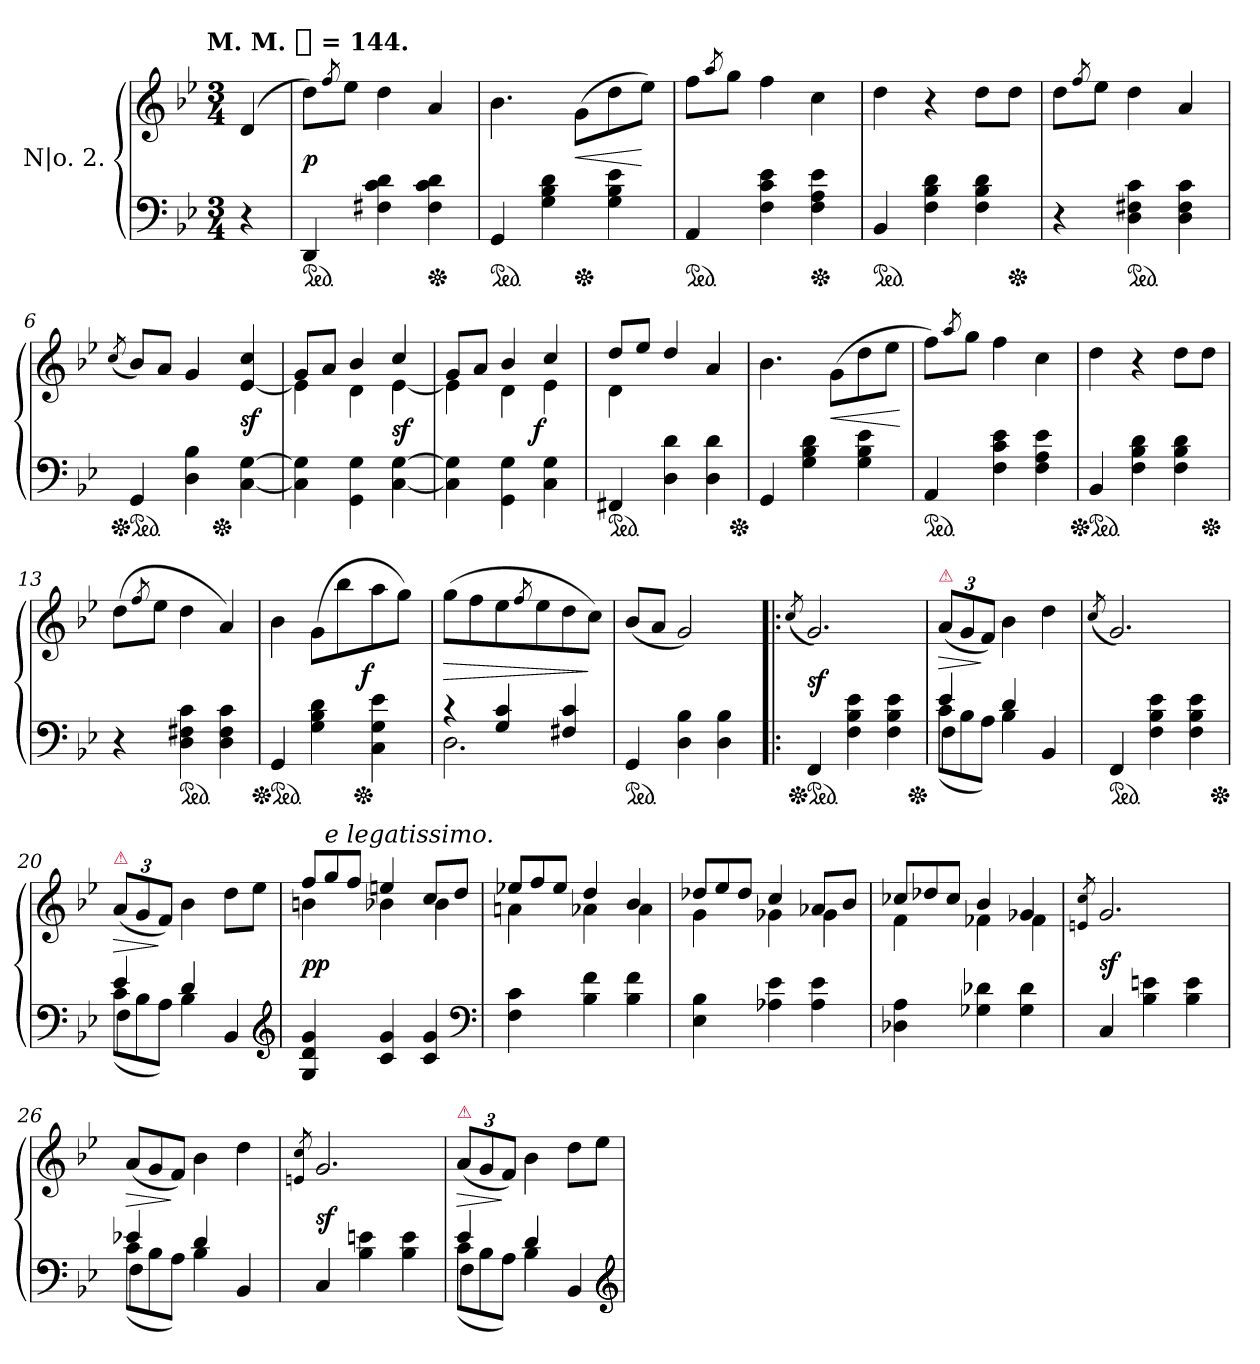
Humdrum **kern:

**kern	**kern	**dynam
*part1	*part1	*part1
*staff2	*staff1	*staff1/2
*I"N|o. 2.	*	*
*clefF4	*clefG2	*
*k[b-e-]	*k[b-e-]	*
!!LO:TX:omd:t=M. M. [quarter] = 144.
*M3/4	*M3/4	*
*MM144	*MM144	*
=	=	=
4r	(>4d	.
=1	=1	=1
*ped	*	*
4DD	8ddL)	p
.	8qff/	.
.	8ee-J	.
4F#X 4c 4d	4dd	.
*Xped	*	*
4F# 4c 4d	4a/	.
=2	=2	=2
*ped	*	*
4GG	4.b-	.
4G 4B- 4d	.	.
*Xped	*	*
.	(>8gL	<
4G 4B- 4e-	8dd	.
.	8ee-J)	[
=3	=3	=3
*ped	*	*
4AA	8ffL	.
.	8qaa/	.
.	8ggJ	.
4F 4c 4e-	4ff	.
*Xped	*	*
4F 4A 4e-	4cc	.
=4	=4	=4
*ped	*	*
4BB-	4dd	.
4F 4B- 4d	4r	.
4F 4B- 4d	8ddL	.
*Xped	*	*
.	8ddJ	.
=5	=5	=5
4r	8ddL	.
.	8qff/	.
.	8ee-J	.
*ped	*	*
4D 4F#X 4c	4dd	.
4D 4F# 4c	4a/	.
=6	=6	=6
.	(<8qcc/	.
*	*^	*
*Xped	*	*	*
*ped	*	*	*
4GG	8b-L)	4.ryy	.
.	8aJ	.	.
4D 4B-	4g	.	.
*Xped	*	*	*
.	.	4.ryy	.
[4C [4G	[4e- 4cc	.	sf
=7	=7	=7	=7
4C] 4G]	8gL	4e-]	.
.	8aJ	.	.
4GG\ 4G\	4b-	4d	.
[4C [4G	4cc	[4e-	sf
=8	=8	=8	=8
4C] 4G]	8gL	4e-]	.
.	8aJ	.	.
4GG\ 4G\	4b-	4d	.
!	!	!	!LO:DY:rj
4C 4G	4cc	4e-	f
=9	=9	=9	=9
*ped	*	*	*
4FF#X	8ddL	4d	.
.	8ee-J	.	.
4D 4d	4dd/	4rcyy	.
4D 4d	4a/	4rcyy	.
*Xped	*	*	*
*	*v	*v	*
=10	=10	=10
4GG	4.b-	.
4G 4B- 4d	.	.
.	(>8gL	<
4G 4B- 4e-	8dd	.
.	8ee-J	.
.	.	[
=11	=11	=11
*ped	*	*
4AA	8ffL)	.
.	8qaa/	.
.	8ggJ	.
4F 4c 4e-	4ff	.
4F 4A 4e-	4cc	.
=12	=12	=12
*Xped	*	*
*ped	*	*
4BB-	4dd	.
4F 4B- 4d	4r	.
4F 4B- 4d	8ddL	.
*Xped	*	*
.	8ddJ	.
=13	=13	=13
4r	(>8ddL	.
.	8qff/	.
.	8ee-J	.
*ped	*	*
4D 4F#X 4c	4dd	.
4D 4F# 4c	4a/)	.
=14	=14	=14
*	*^	*
*Xped	*	*	*
*ped	*	*	*
4GG	4b-	4..ryy	.
4G 4B- 4d	(>8gL	.	.
.	8bb-	.	.
*Xped	*	*	*
.	.	4ryy	.
!	!	!	!LO:DY:rj
4C 4G 4e-	8aa	.	f
.	8ggJ)	.	.
.	.	16ryy	.
*	*v	*v	*
=15	=15	=15
*^	*	*
4rc	2.D	(>8ggL	>
.	.	8ff	.
4G 4c	.	8ee-	.
.	.	8qff/	.
.	.	8ee-	.
4F#X 4c	.	8dd	.
.	.	8ccJ)	]
*v	*v	*	*
=16	=16	=16
*ped	*	*
4GG	(<8b-L	.
.	8aJ	.
4D 4B-	2g)	.
4D 4B-	.	.
=17!|:	=17!|:	=17!|:
.	(<8qcc/	.
*Xped	*	*
*ped	*	*
4FF	2.g)	sf
4F 4B- 4e-	.	.
4F 4B- 4e-	.	.
*Xped	*	*
=18	=18	=18
*^	*	*
*	*Xtuplet	*	*
*	*^	*	*
!	!	!	!LO:TX:a:color=crimson:t=⚠	!
4e-	(>12cL	4F\	(<12aL	>
.	12B-	.	12g	.
.	12AJ)	.	12fJ)	]
4d	4B-\	2ryy	4b-	.
4BB-	4ryy	.	4dd	.
*v	*v	*v	*	*
=19	=19	=19
.	(<8qcc/	.
*ped	*	*
4FF	2.g)	.
4F 4B- 4e-	.	.
4F 4B- 4e-	.	.
*Xped	*	*
=20	=20	=20
*^	*	*
*	*^	*	*
!	!	!	!LO:TX:a:color=crimson:t=⚠	!
4e-	(>12cL	4F\	(<12aL	>
.	12B-	.	12g	.
.	12AJ)	.	12fJ)	]
4d	4B-\	2ryy	4b-	.
4BB-	4ryy	.	8ddL	.
.	.	.	8ee-J	.
*v	*v	*v	*	*
*clefG2	*	*
=21	=21	=21
*	*Xtuplet	*
*	*^	*
4G 4d 4g	12ffL	4bn	pp
!	!LO:TX:a:i:t=e legatissimo.	!	!
.	12gg	.	.
.	12ffJ	.	.
4c 4g	4een	4b-X	.
4c 4g	8ccL	4b-	.
.	8ddJ	.	.
*clefF4	*	*	*
=22	=22	=22	=22
4F 4c	12ee-XL	4an	.
.	12ff	.	.
.	12ee-J	.	.
4B- 4f	4dd	4a-X	.
4B- 4f	4b-	4a-	.
=23	=23	=23	=23
4E- 4B-	12dd-XL	4g	.
.	12ee-	.	.
.	12dd-J	.	.
4A-X 4e-	4cc	4g-X	.
4A- 4e-	8a-XL	4g-	.
.	8b-J	.	.
=24	=24	=24	=24
4D-X 4A	12cc-XL	4f	.
.	12dd-X	.	.
.	12cc-J	.	.
4G-X 4d-X	4b-	4f-X	.
4G- 4d-	4g-X	4f-	.
*	*v	*v	*
=25	=25	=25
.	8qen/ 8qcc/	.
4C/	2.g	sf
4B- 4en	.	.
4B- 4e	.	.
=26	=26	=26
*^	*	*
*	*^	*	*
4e-X	(>12cL	4F\	(<12aL	>
.	12B-	.	12g	.
.	12AJ)	.	12fJ)	]
4d	4B-\	2ryy	4b-	.
4BB-	4ryy	.	4dd	.
*v	*v	*v	*	*
=27	=27	=27
.	8qen/ 8qcc/	.
4C/	2.g	sf
4B- 4en	.	.
4B- 4e	.	.
=28	=28	=28
*^	*	*
*	*^	*	*
*	*	*	*tuplet	*
!	!	!	!LO:TX:a:color=crimson:t=⚠	!
4e-	(>12cL	4F\	(<12aL	>
.	12B-	.	12g	.
.	12AJ)	.	12fJ)	]
4d	4B-\	2ryy	4b-	.
4BB-	4ryy	.	8ddL	.
.	.	.	8ee-J	.
*v	*v	*v	*	*
*clefG2	*	*
=	=	=
*-	*-	*-
